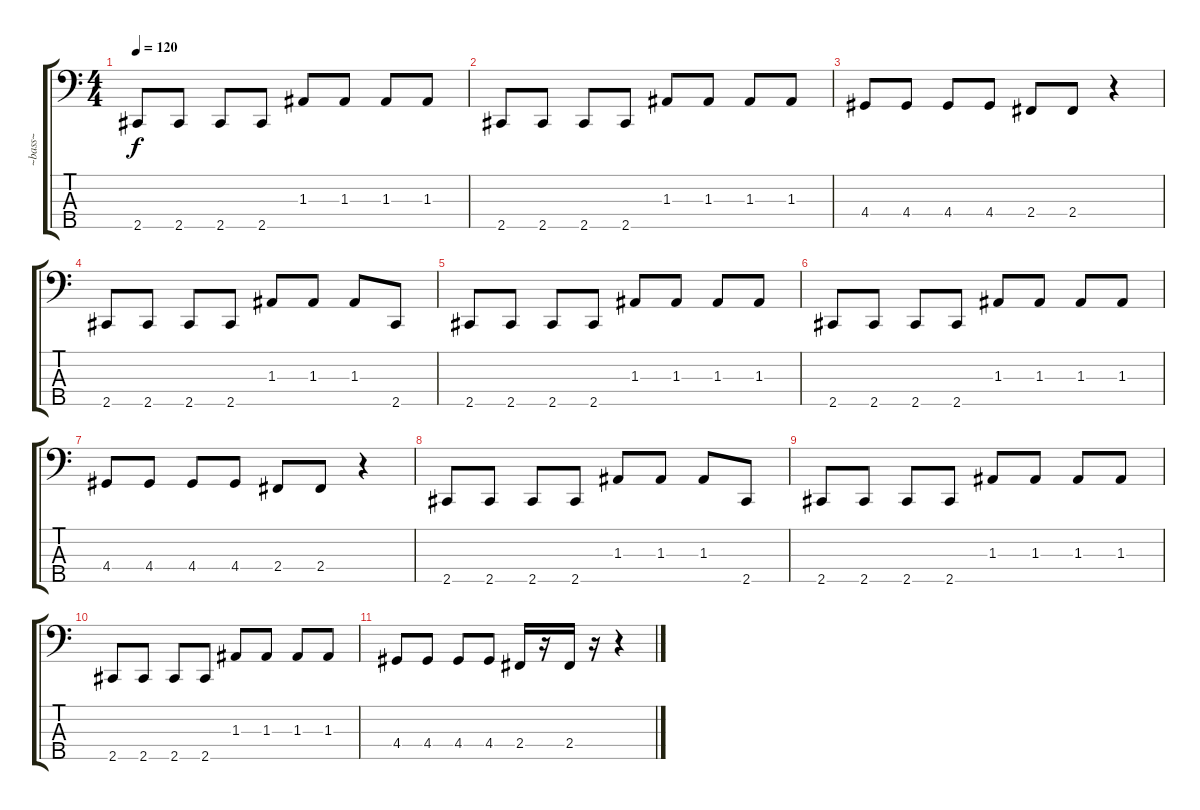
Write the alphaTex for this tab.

\track ("~bass~" "~bass~") {instrument electricbassfinger}
\staff {score tabs}
\tuning (G2 D2 A1 E1 B0) {hide}
\ts (4 4)
\tempo 120
\clef f4
\ks c
2.5.8{dy f} 2.5.8 2.5.8 2.5.8 1.3.8 1.3.8 1.3.8 1.3.8 |
2.5.8 2.5.8 2.5.8 2.5.8 1.3.8 1.3.8 1.3.8 1.3.8 |
4.4.8 4.4.8 4.4.8 4.4.8 2.4.8 2.4.8 r.4 |
2.5.8 2.5.8 2.5.8 2.5.8 1.3.8 1.3.8 1.3.8 2.5.8 |
2.5.8 2.5.8 2.5.8 2.5.8 1.3.8 1.3.8 1.3.8 1.3.8 |
2.5.8 2.5.8 2.5.8 2.5.8 1.3.8 1.3.8 1.3.8 1.3.8 |
4.4.8 4.4.8 4.4.8 4.4.8 2.4.8 2.4.8 r.4 |
2.5.8 2.5.8 2.5.8 2.5.8 1.3.8 1.3.8 1.3.8 2.5.8 |
2.5.8 2.5.8 2.5.8 2.5.8 1.3.8 1.3.8 1.3.8 1.3.8 |
2.5.8 2.5.8 2.5.8 2.5.8 1.3.8 1.3.8 1.3.8 1.3.8 |
4.4.8 4.4.8 4.4.8 4.4.8 2.4.16 r.16 2.4.16 r.16 r.4
